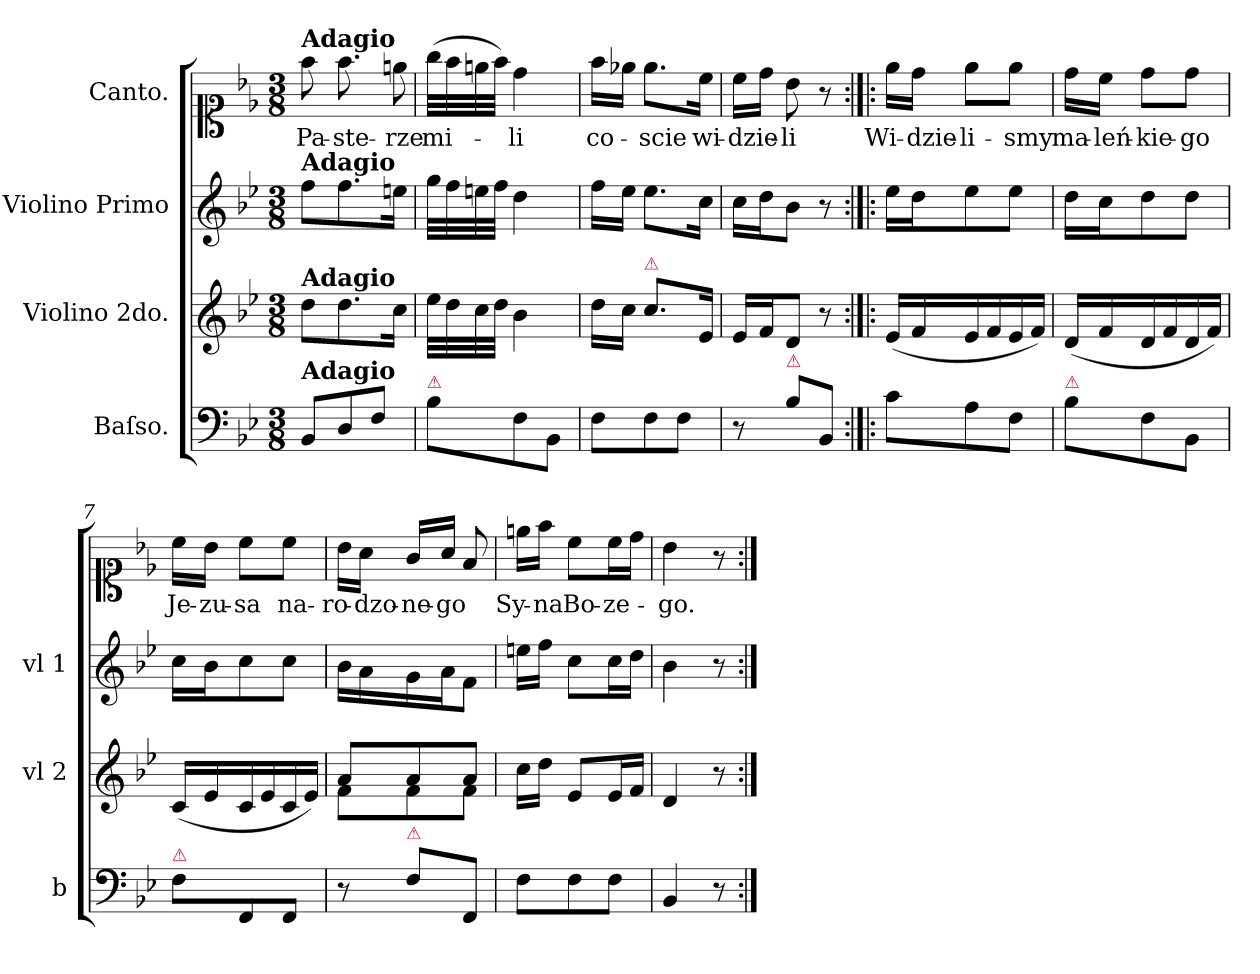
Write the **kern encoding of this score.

**kern	**kern	**kern	**kern	**text
*part4	*part3	*part2	*part1	*part1
*staff4	*staff3	*staff2	*staff1	*staff1
*I"Baſso.	*I"Violino 2do.	*I"Violino Primo	*I"Canto.	*
*I'b	*I'vl 2	*I'vl 1	*	*
*clefF4	*clefG2	*clefG2	*clefC1	*
*k[b-e-]	*k[b-e-]	*k[b-e-]	*k[b-e-]	*
*B-:	*B-:	*B-:	*B-:	*
*M3/8	*M3/8	*M3/8	*M3/8	*
=1	=1	=1	=1	=1
!	!	!	!LO:TX:a:B:t=Adagio	!
!	!	!LO:TX:a:B:t=Adagio	!	!
!	!LO:TX:a:B:t=Adagio	!	!	!
!LO:TX:a:B:t=Adagio	!	!	!	!
8BB-/L	8dd\L	8ff\L	8ff\	Pa-
8D/	8.dd\	8.ff\	8.ff\	-ste-
8F/J	.	.	.	.
!	!	!	!LO:N:vis=8	!
.	16cc\Jk	16een\Jk	16een\	-rze
=2	=2	=2	=2	=2
!LO:TX:a:color=crimson:t=⚠	!	!	!	!
8B-\L	32ee-\LLL	32gg\LLL	(32gg\LLL	mi-
.	32dd\	32ff\	32ff\	.
.	32cc\	32een\	32een\	.
.	32dd\JJJ	32ff\JJJ	32ff\JJJ)	.
8F\	4b-\	4dd\	4dd\	-li
8BB-/J	.	.	.	.
=3	=3	=3	=3	=3
8F\L	16dd\LL	16ff\LL	16ff\LL	co-
.	16cc\JJ	16ee-\JJ	16ee-X\JJ	.
!	!LO:TX:a:color=crimson:t=⚠	!	!	!
8F\	8.cc\L	8.ee-\L	8.ee-\L	-scie
8F\J	.	.	.	.
.	16e-/Jk	16cc\Jk	16cc\Jk	wi-
=4	=4	=4	=4	=4
8r	16e-/LL	16cc\LL	16cc\LL	-dzie-
.	16f/J	16dd\J	16dd\JJ	.
!LO:TX:a:color=crimson:t=⚠	!	!	!	!
8B-\L	8d/J	8b-\J	8b-\	-li
8BB-/J	8r	8r	8r	.
=5:|!|:	=5:|!|:	=5:|!|:	=5:|!|:	=5:|!|:
8c\L	(16e-/LL	16ee-\LL	16ee-\LL	Wi-
.	16f/	16dd\J	16dd\JJ	-dzie-
8A\	16e-/	8ee-\	8ee-\L	-li-
.	16f/	.	.	.
8F\J	16e-/	8ee-\J	8ee-\J	-smy
.	16f/JJ)	.	.	.
=6	=6	=6	=6	=6
!LO:TX:a:color=crimson:t=⚠	!	!	!	!
8B-\L	(16d/LL	16dd\LL	16dd\LL	ma-
.	16f/	16cc\J	16cc\JJ	-leń-
8F\	16d/	8dd\	8dd\L	-kie-
.	16f/	.	.	.
8BB-/J	16d/	8dd\J	8dd\J	-go
.	16f/JJ)	.	.	.
=7	=7	=7	=7	=7
!LO:TX:a:color=crimson:t=⚠	!	!	!	!
8F\L	(16c/LL	16cc\LL	16cc\LL	Je-
.	16e-/	16b-\J	16b-\JJ	-zu-
8FF/	16c/	8cc\	8cc\L	-sa
.	16e-/	.	.	.
8FF/J	16c/	8cc\J	8cc\J	na-
.	16e-/JJ)	.	.	.
=8	=8	=8	=8	=8
*	*^	*	*	*
8r	8a/L	8f\L	16b-\LL	16b-\LL	-ro-
.	.	.	16a\	16a\JJ	-dzo-
!LO:TX:a:color=crimson:t=⚠	!	!	!	!	!
8F\L	8a/	8f\	16g\	16g/LL	-ne-
.	.	.	16a\J	16a/JJ	-go
8FF/J	8a/J	8f\J	8f\J	8f/	.
*	*v	*v	*	*	*
=9	=9	=9	=9	=9
8F\L	16cc\LL	16een\LL	16een\LL	Sy-
.	16dd\JJ	16ff\JJ	16ff\JJ	-na
8F\	8e-/L	8cc\L	8cc\L	Bo-
8F\J	16e-/L	16cc\L	16cc\L	-ze-
.	16f/JJ	16dd\JJ	16dd\JJ	.
=10	=10	=10	=10	=10
4BB-/	4d/	4b-\	4b-\	-go.
8r	8r	8r	8r	.
=:|!	=:|!	=:|!	=:|!	=:|!
*-	*-	*-	*-	*-
